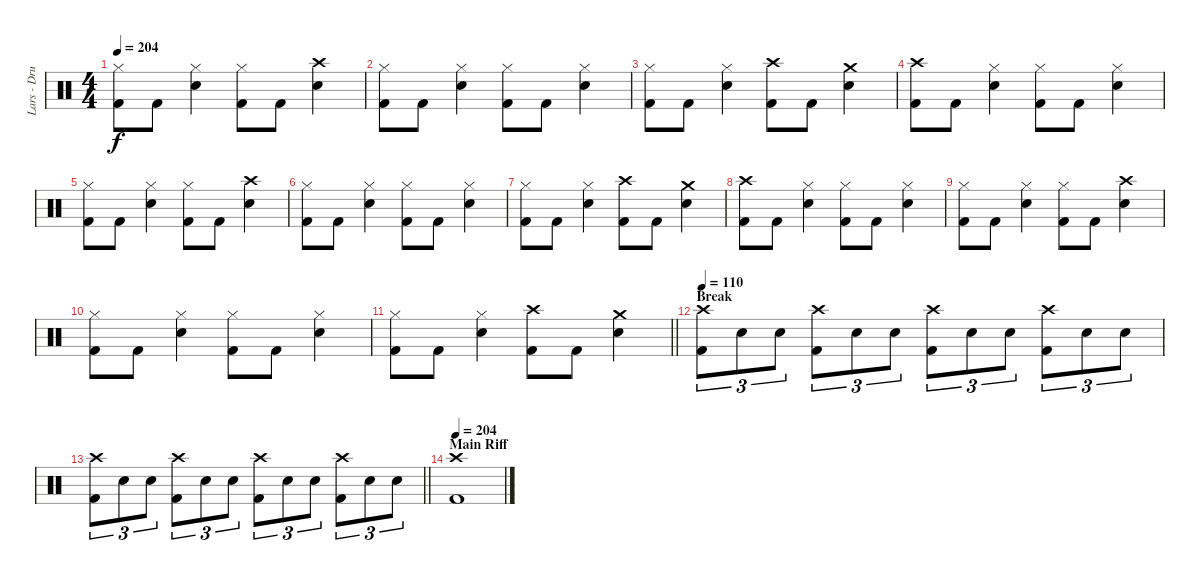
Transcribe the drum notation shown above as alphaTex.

\track ("Lars - Drums" "Lars - Dru") {solo instrument percussion}
\staff {score}
\articulation defaults
\ts (4 4)
\tempo 204
\clef neutral
\ks c
("Hi-Hat (closed)" "Kick (hit) 2").8{dy f} "Kick (hit) 2".8 ("Hi-Hat (closed)" "Electric Snare (hit)").4 ("Hi-Hat (closed)" "Kick (hit) 2").8 "Kick (hit) 2".8 ("Crash high (hit)" "Electric Snare (hit)").4 |
("Hi-Hat (closed)" "Kick (hit) 2").8 "Kick (hit) 2".8 ("Hi-Hat (closed)" "Electric Snare (hit)").4 ("Hi-Hat (closed)" "Kick (hit) 2").8 "Kick (hit) 2".8 ("Hi-Hat (closed)" "Electric Snare (hit)").4 |
("Hi-Hat (closed)" "Kick (hit) 2").8 "Kick (hit) 2".8 ("Hi-Hat (closed)" "Electric Snare (hit)").4 ("Crash high (hit)" "Kick (hit) 2").8 "Kick (hit) 2".8 ("Crash medium (hit)" "Electric Snare (hit)").4 |
("Crash high (hit)" "Kick (hit) 2").8 "Kick (hit) 2".8 ("Hi-Hat (closed)" "Electric Snare (hit)").4 ("Hi-Hat (closed)" "Kick (hit) 2").8 "Kick (hit) 2".8 ("Hi-Hat (closed)" "Electric Snare (hit)").4 |
("Hi-Hat (closed)" "Kick (hit) 2").8 "Kick (hit) 2".8 ("Hi-Hat (closed)" "Electric Snare (hit)").4 ("Hi-Hat (closed)" "Kick (hit) 2").8 "Kick (hit) 2".8 ("Crash high (hit)" "Electric Snare (hit)").4 |
("Hi-Hat (closed)" "Kick (hit) 2").8 "Kick (hit) 2".8 ("Hi-Hat (closed)" "Electric Snare (hit)").4 ("Hi-Hat (closed)" "Kick (hit) 2").8 "Kick (hit) 2".8 ("Hi-Hat (closed)" "Electric Snare (hit)").4 |
("Hi-Hat (closed)" "Kick (hit) 2").8 "Kick (hit) 2".8 ("Hi-Hat (closed)" "Electric Snare (hit)").4 ("Crash high (hit)" "Kick (hit) 2").8 "Kick (hit) 2".8 ("Crash medium (hit)" "Electric Snare (hit)").4 |
("Crash high (hit)" "Kick (hit) 2").8 "Kick (hit) 2".8 ("Hi-Hat (closed)" "Electric Snare (hit)").4 ("Hi-Hat (closed)" "Kick (hit) 2").8 "Kick (hit) 2".8 ("Hi-Hat (closed)" "Electric Snare (hit)").4 |
("Hi-Hat (closed)" "Kick (hit) 2").8 "Kick (hit) 2".8 ("Hi-Hat (closed)" "Electric Snare (hit)").4 ("Hi-Hat (closed)" "Kick (hit) 2").8 "Kick (hit) 2".8 ("Crash high (hit)" "Electric Snare (hit)").4 |
("Hi-Hat (closed)" "Kick (hit) 2").8 "Kick (hit) 2".8 ("Hi-Hat (closed)" "Electric Snare (hit)").4 ("Hi-Hat (closed)" "Kick (hit) 2").8 "Kick (hit) 2".8 ("Hi-Hat (closed)" "Electric Snare (hit)").4 |
\barLineRight lightlight
("Hi-Hat (closed)" "Kick (hit) 2").8 "Kick (hit) 2".8 ("Hi-Hat (closed)" "Electric Snare (hit)").4 ("Crash high (hit)" "Kick (hit) 2").8 "Kick (hit) 2".8 ("Crash medium (hit)" "Electric Snare (hit)").4 |
\section ("" "Break")
\tempo 110
("Crash high (hit)" "Kick (hit) 2").8{tu (3 2)} "Electric Snare (hit)".8{tu (3 2)} "Electric Snare (hit)".8{tu (3 2)} ("Crash high (hit)" "Kick (hit) 2").8{tu (3 2)} "Electric Snare (hit)".8{tu (3 2)} "Electric Snare (hit)".8{tu (3 2)} ("Crash high (hit)" "Kick (hit) 2").8{tu (3 2)} "Electric Snare (hit)".8{tu (3 2)} "Electric Snare (hit)".8{tu (3 2)} ("Crash high (hit)" "Kick (hit) 2").8{tu (3 2)} "Electric Snare (hit)".8{tu (3 2)} "Electric Snare (hit)".8{tu (3 2)} |
\barLineRight lightlight
("Crash high (hit)" "Kick (hit) 2").8{tu (3 2)} "Electric Snare (hit)".8{tu (3 2)} "Electric Snare (hit)".8{tu (3 2)} ("Crash high (hit)" "Kick (hit) 2").8{tu (3 2)} "Electric Snare (hit)".8{tu (3 2)} "Electric Snare (hit)".8{tu (3 2)} ("Crash high (hit)" "Kick (hit) 2").8{tu (3 2)} "Electric Snare (hit)".8{tu (3 2)} "Electric Snare (hit)".8{tu (3 2)} ("Crash high (hit)" "Kick (hit) 2").8{tu (3 2)} "Electric Snare (hit)".8{tu (3 2)} "Electric Snare (hit)".8{tu (3 2)} |
\section ("" "Main Riff")
\tempo 204
("Crash high (hit)" "Kick (hit) 2").1
